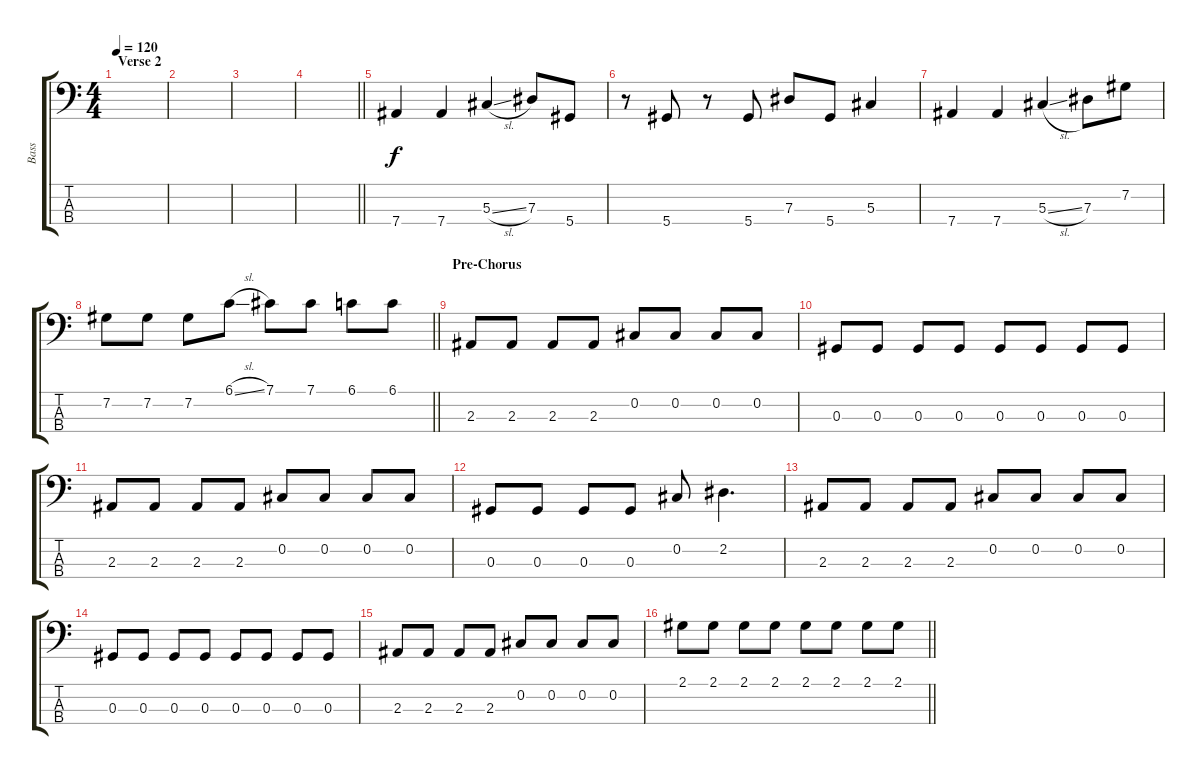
\track ("Bass" "Bass") {instrument electricbassfinger}
\staff {score tabs}
\tuning (Gb2 Db2 Ab1 Eb1) {hide}
\ts (4 4)
\section ("" "Verse 2")
\tempo 120
\clef f4
\ks c
|
|
|
\barLineRight lightlight
|
7.4.4 7.4.4 5.3{sl}.4 7.3.8 5.4.8 |
r.8 5.4.8 r.8 5.4.8 7.3.8 5.4.8 5.3.4 |
7.4.4 7.4.4 5.3{sl}.4 7.3.8 7.2.8 |
\barLineRight lightlight
7.2.8 7.2.8 7.2.8 6.1{sl}.8 7.1.8 7.1.8 6.1.8 6.1.8 |
\section ("" "Pre-Chorus")
2.3.8 2.3.8 2.3.8 2.3.8 0.2.8 0.2.8 0.2.8 0.2.8 |
0.3.8 0.3.8 0.3.8 0.3.8 0.3.8 0.3.8 0.3.8 0.3.8 |
2.3.8 2.3.8 2.3.8 2.3.8 0.2.8 0.2.8 0.2.8 0.2.8 |
0.3.8 0.3.8 0.3.8 0.3.8 0.2.8 2.2.4{d} |
2.3.8 2.3.8 2.3.8 2.3.8 0.2.8 0.2.8 0.2.8 0.2.8 |
0.3.8 0.3.8 0.3.8 0.3.8 0.3.8 0.3.8 0.3.8 0.3.8 |
2.3.8 2.3.8 2.3.8 2.3.8 0.2.8 0.2.8 0.2.8 0.2.8 |
\barLineRight lightlight
2.1.8 2.1.8 2.1.8 2.1.8 2.1.8 2.1.8 2.1.8 2.1.8
